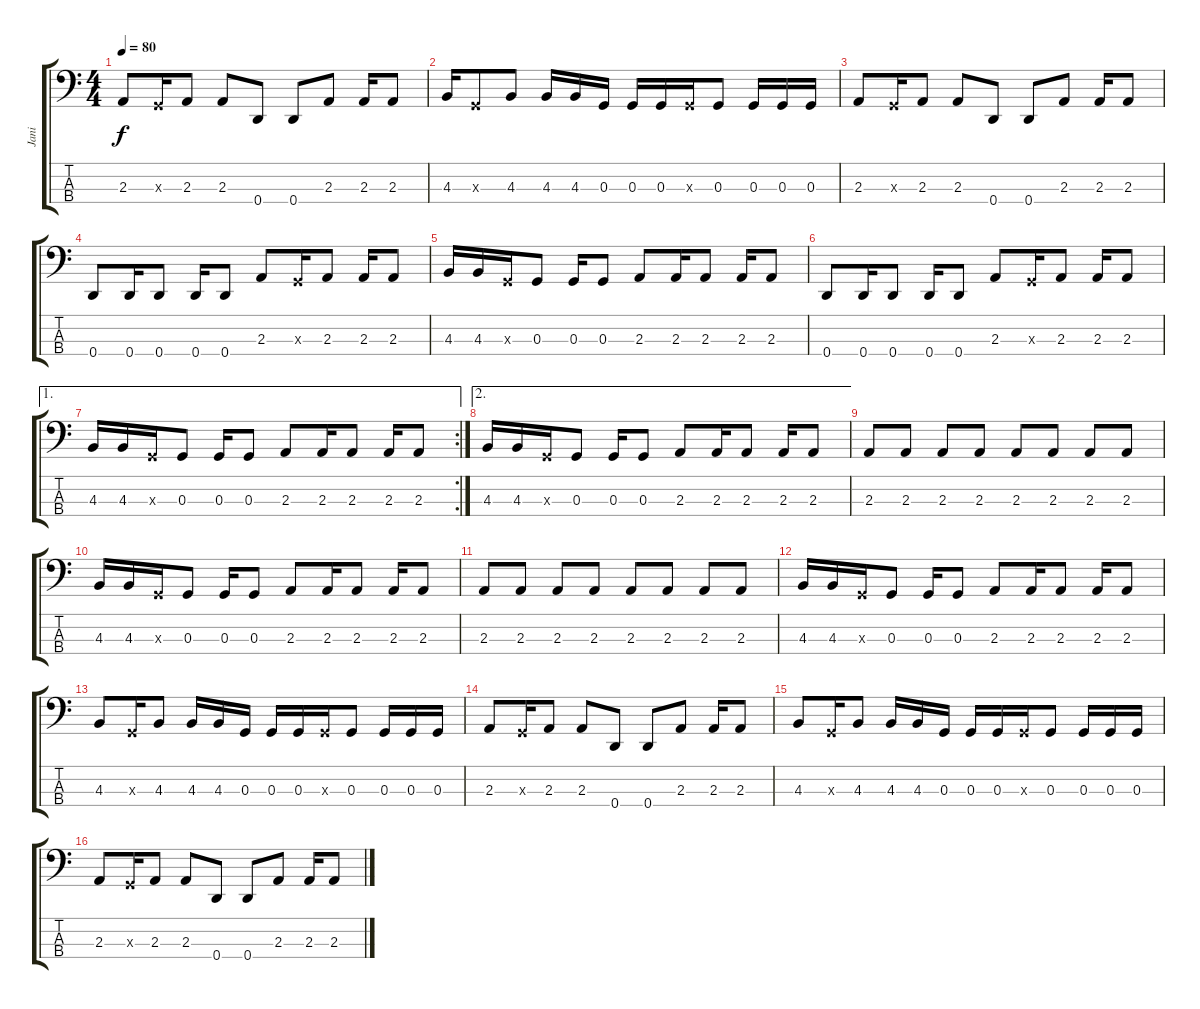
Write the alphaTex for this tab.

\track ("Jani" "Jani") {instrument electricbasspick}
\staff {score tabs}
\tuning (F2 C2 G1 D1) {hide}
\ts (4 4)
\tempo 80
\clef f4
\ks c
2.3.8{dy f} 0.3{x}.16 2.3.8 2.3.8 0.4.8 0.4.8 2.3.8 2.3.16 2.3.8 |
4.3.16 0.3{x}.8 4.3.8 4.3.16 4.3.16 0.3.16 0.3.16 0.3.16 0.3{x}.16 0.3.8 0.3.16 0.3.16 0.3.16 |
2.3.8 0.3{x}.16 2.3.8 2.3.8 0.4.8 0.4.8 2.3.8 2.3.16 2.3.8 |
0.4.8 0.4.16 0.4.8 0.4.16 0.4.8 2.3.8 0.3{x}.16 2.3.8 2.3.16 2.3.8 |
4.3.16 4.3.16 0.3{x}.16 0.3.8 0.3.16 0.3.8 2.3.8 2.3.16 2.3.8 2.3.16 2.3.8 |
0.4.8 0.4.16 0.4.8 0.4.16 0.4.8 2.3.8 0.3{x}.16 2.3.8 2.3.16 2.3.8 |
\ae 1
\rc 2
4.3.16 4.3.16 0.3{x}.16 0.3.8 0.3.16 0.3.8 2.3.8 2.3.16 2.3.8 2.3.16 2.3.8 |
\ae 2
4.3.16 4.3.16 0.3{x}.16 0.3.8 0.3.16 0.3.8 2.3.8 2.3.16 2.3.8 2.3.16 2.3.8 |
2.3.8 2.3.8 2.3.8 2.3.8 2.3.8 2.3.8 2.3.8 2.3.8 |
4.3.16 4.3.16 0.3{x}.16 0.3.8 0.3.16 0.3.8 2.3.8 2.3.16 2.3.8 2.3.16 2.3.8 |
2.3.8 2.3.8 2.3.8 2.3.8 2.3.8 2.3.8 2.3.8 2.3.8 |
4.3.16 4.3.16 0.3{x}.16 0.3.8 0.3.16 0.3.8 2.3.8 2.3.16 2.3.8 2.3.16 2.3.8 |
4.3.8 0.3{x}.16 4.3.8 4.3.16 4.3.16 0.3.16 0.3.16 0.3.16 0.3{x}.16 0.3.8 0.3.16 0.3.16 0.3.16 |
2.3.8 0.3{x}.16 2.3.8 2.3.8 0.4.8 0.4.8 2.3.8 2.3.16 2.3.8 |
4.3.8 0.3{x}.16 4.3.8 4.3.16 4.3.16 0.3.16 0.3.16 0.3.16 0.3{x}.16 0.3.8 0.3.16 0.3.16 0.3.16 |
2.3.8 0.3{x}.16 2.3.8 2.3.8 0.4.8 0.4.8 2.3.8 2.3.16 2.3.8
